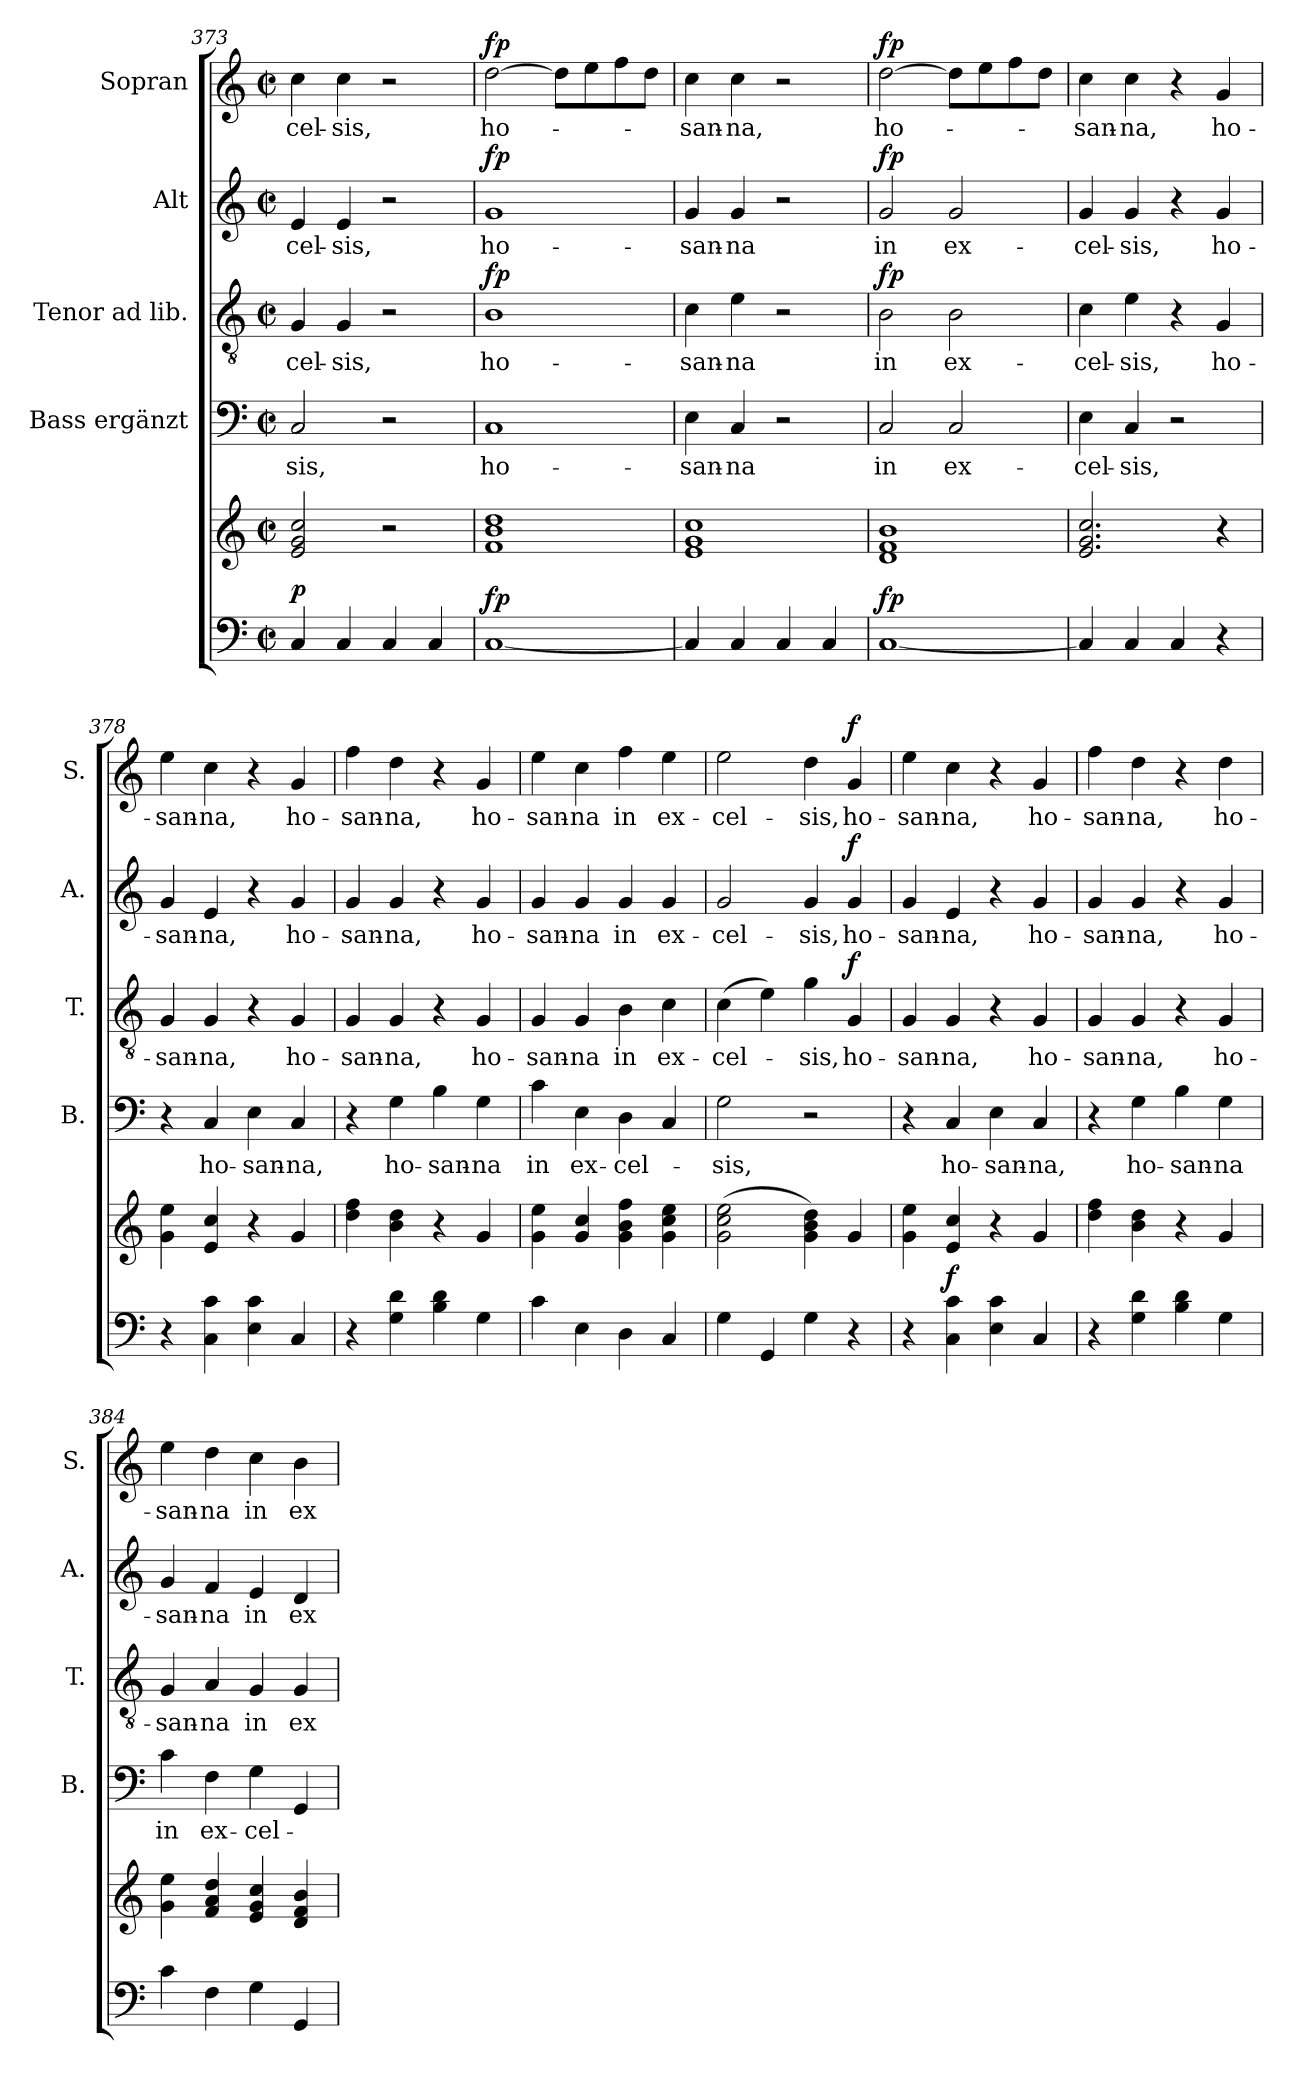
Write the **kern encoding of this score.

**kern	**kern	**dynam	**kern	**text	**kern	**text	**dynam	**kern	**text	**dynam	**kern	**text	**dynam
*part5	*part5	*part5	*part4	*part4	*part3	*part3	*part3	*part2	*part2	*part2	*part1	*part1	*part1
*staff6	*staff5	*staff5/6	*staff4	*staff4	*staff3	*staff3	*staff3	*staff2	*staff2	*staff2	*staff1	*staff1	*staff1
*	*	*	*I"Bass ergänzt	*	*I"Tenor ad lib.	*	*	*I"Alt	*	*	*I"Sopran	*	*
*	*	*	*I'B.	*	*I'T.	*	*	*I'A.	*	*	*I'S.	*	*
*clefF4	*clefG2	*	*clefF4	*	*clefGv2	*	*	*clefG2	*	*	*clefG2	*	*
*k[]	*k[]	*	*k[]	*	*k[]	*	*	*k[]	*	*	*k[]	*	*
*C:	*C:	*	*C:	*	*C:	*	*	*C:	*	*	*C:	*	*
*M2/2	*M2/2	*	*M2/2	*	*M2/2	*	*	*M2/2	*	*	*M2/2	*	*
*met(c|)	*met(c|)	*	*met(c|)	*	*met(c|)	*	*	*met(c|)	*	*	*met(c|)	*	*
=373	=373	=373	=373	=373	=373	=373	=373	=373	=373	=373	=373	=373	=373
!	!	!LO:DY:a=2	!	!LO:LY:b	!	!LO:LY:b	!	!	!LO:LY:b	!	!	!LO:LY:b	!
4C/	2e/ 2g/ 2cc/	p	2C/	-sis,	4G/	-cel-	.	4e/	-cel-	.	4cc\	-cel-	.
!	!	!	!	!	!	!LO:LY:b	!	!	!LO:LY:b	!	!	!LO:LY:b	!
4C/	.	.	.	.	4G/	-sis,	.	4e/	-sis,	.	4cc\	-sis,	.
4C/	2r	.	2r	.	2r	.	.	2r	.	.	2r	.	.
4C/	.	.	.	.	.	.	.	.	.	.	.	.	.
=374	=374	=374	=374	=374	=374	=374	=374	=374	=374	=374	=374	=374	=374
!	!	!LO:DY:a=2	!	!LO:LY:b	!	!LO:LY:b	!LO:DY:a	!	!LO:LY:b	!LO:DY:a	!	!LO:LY:b	!LO:DY:a
[1C	1f 1b 1dd	fp	1C	ho-	1B	ho-	fp	1g	ho-	fp	[2dd\	ho-	fp
.	.	.	.	.	.	.	.	.	.	.	8dd\L]	.	.
.	.	.	.	.	.	.	.	.	.	.	8ee\	.	.
.	.	.	.	.	.	.	.	.	.	.	8ff\	.	.
.	.	.	.	.	.	.	.	.	.	.	8dd\J	.	.
=375	=375	=375	=375	=375	=375	=375	=375	=375	=375	=375	=375	=375	=375
!	!	!	!	!LO:LY:b	!	!LO:LY:b	!	!	!LO:LY:b	!	!	!LO:LY:b	!
4C/]	1e 1g 1cc	.	4E\	-san-	4c\	-san-	.	4g/	-san-	.	4cc\	-san-	.
!	!	!	!	!LO:LY:b	!	!LO:LY:b	!	!	!LO:LY:b	!	!	!LO:LY:b	!
4C/	.	.	4C/	-na	4e\	-na	.	4g/	-na	.	4cc\	-na,	.
4C/	.	.	2r	.	2r	.	.	2r	.	.	2r	.	.
4C/	.	.	.	.	.	.	.	.	.	.	.	.	.
!!LO:PB:g=z
=376	=376	=376	=376	=376	=376	=376	=376	=376	=376	=376	=376	=376	=376
!	!	!LO:DY:a=2	!	!LO:LY:b	!	!LO:LY:b	!LO:DY:a	!	!LO:LY:b	!LO:DY:a	!	!LO:LY:b	!LO:DY:a
[1C	1d 1f 1b	fp	2C/	in	2B\	in	fp	2g/	in	fp	[2dd\	ho-	fp
!	!	!	!	!LO:LY:b	!	!LO:LY:b	!	!	!LO:LY:b	!	!	!	!
.	.	.	2C/	ex-	2B\	ex-	.	2g/	ex-	.	8dd\L]	.	.
.	.	.	.	.	.	.	.	.	.	.	8ee\	.	.
.	.	.	.	.	.	.	.	.	.	.	8ff\	.	.
.	.	.	.	.	.	.	.	.	.	.	8dd\J	.	.
=377	=377	=377	=377	=377	=377	=377	=377	=377	=377	=377	=377	=377	=377
!	!	!	!	!LO:LY:b	!	!LO:LY:b	!	!	!LO:LY:b	!	!	!LO:LY:b	!
4C/]	2.e/ 2.g/ 2.cc/	.	4E\	-cel-	4c\	-cel-	.	4g/	-cel-	.	4cc\	-san-	.
!	!	!	!	!LO:LY:b	!	!LO:LY:b	!	!	!LO:LY:b	!	!	!LO:LY:b	!
4C/	.	.	4C/	-sis,	4e\	-sis,	.	4g/	-sis,	.	4cc\	-na,	.
4C/	.	.	2r	.	4r	.	.	4r	.	.	4r	.	.
!	!	!	!	!	!	!LO:LY:b	!	!	!LO:LY:b	!	!	!LO:LY:b	!
4r	4r	.	.	.	4G/	ho-	.	4g/	ho-	.	4g/	ho-	.
=378	=378	=378	=378	=378	=378	=378	=378	=378	=378	=378	=378	=378	=378
!	!	!	!	!	!	!LO:LY:b	!	!	!LO:LY:b	!	!	!LO:LY:b	!
4r	4g\ 4ee\	.	4r	.	4G/	-san-	.	4g/	-san-	.	4ee\	-san-	.
!	!	!	!	!LO:LY:b	!	!LO:LY:b	!	!	!LO:LY:b	!	!	!LO:LY:b	!
4C\ 4c\	4e/ 4cc/	.	4C/	ho-	4G/	-na,	.	4e/	-na,	.	4cc\	-na,	.
!	!	!	!	!LO:LY:b	!	!	!	!	!	!	!	!	!
4E\ 4c\	4r	.	4E\	-san-	4r	.	.	4r	.	.	4r	.	.
!	!	!	!	!LO:LY:b	!	!LO:LY:b	!	!	!LO:LY:b	!	!	!LO:LY:b	!
4C/	4g/	.	4C/	-na,	4G/	ho-	.	4g/	ho-	.	4g/	ho-	.
=379	=379	=379	=379	=379	=379	=379	=379	=379	=379	=379	=379	=379	=379
!	!	!	!	!	!	!LO:LY:b	!	!	!LO:LY:b	!	!	!LO:LY:b	!
4r	4dd\ 4ff\	.	4r	.	4G/	-san-	.	4g/	-san-	.	4ff\	-san-	.
!	!	!	!	!LO:LY:b	!	!LO:LY:b	!	!	!LO:LY:b	!	!	!LO:LY:b	!
4G\ 4d\	4b\ 4dd\	.	4G\	ho-	4G/	-na,	.	4g/	-na,	.	4dd\	-na,	.
!	!	!	!	!LO:LY:b	!	!	!	!	!	!	!	!	!
4B\ 4d\	4r	.	4B\	-san-	4r	.	.	4r	.	.	4r	.	.
!	!	!	!	!LO:LY:b	!	!LO:LY:b	!	!	!LO:LY:b	!	!	!LO:LY:b	!
4G\	4g/	.	4G\	-na	4G/	ho-	.	4g/	ho-	.	4g/	ho-	.
=380	=380	=380	=380	=380	=380	=380	=380	=380	=380	=380	=380	=380	=380
!	!	!	!	!LO:LY:b	!	!LO:LY:b	!	!	!LO:LY:b	!	!	!LO:LY:b	!
4c\	4g\ 4ee\	.	4c\	in	4G/	-san-	.	4g/	-san-	.	4ee\	-san-	.
!	!	!	!	!LO:LY:b	!	!LO:LY:b	!	!	!LO:LY:b	!	!	!LO:LY:b	!
4E\	4g/ 4cc/	.	4E\	ex-	4G/	-na	.	4g/	-na	.	4cc\	-na	.
!	!	!	!	!LO:LY:b	!	!LO:LY:b	!	!	!LO:LY:b	!	!	!LO:LY:b	!
4D\	4g\ 4b\ 4ff\	.	4D\	-cel-	4B\	in	.	4g/	in	.	4ff\	in	.
!	!	!	!	!	!	!LO:LY:b	!	!	!LO:LY:b	!	!	!LO:LY:b	!
4C/	4g\ 4cc\ 4ee\	.	4C/	.	4c\	ex-	.	4g/	ex-	.	4ee\	ex-	.
=381	=381	=381	=381	=381	=381	=381	=381	=381	=381	=381	=381	=381	=381
!	!	!	!	!LO:LY:b	!	!LO:LY:b	!	!	!LO:LY:b	!	!	!LO:LY:b	!
4G\	(>2g\ 2cc\ 2ee\	.	2G\	-sis,	(>4c\	-cel-	.	2g/	-cel-	.	2ee\	-cel-	.
4GG/	.	.	.	.	4e\)	.	.	.	.	.	.	.	.
!	!	!	!	!	!	!LO:LY:b	!	!	!LO:LY:b	!	!	!LO:LY:b	!
4G\	4g\ 4b\ 4dd\)	.	2r	.	4g\	-sis,	.	4g/	-sis,	.	4dd\	-sis,	.
!	!	!	!	!	!	!LO:LY:b	!LO:DY:a	!	!LO:LY:b	!LO:DY:a	!	!LO:LY:b	!LO:DY:a
4r	4g/	.	.	.	4G/	ho-	f	4g/	ho-	f	4g/	ho-	f
!!LO:LB:g=z
=382	=382	=382	=382	=382	=382	=382	=382	=382	=382	=382	=382	=382	=382
!	!	!	!	!	!	!LO:LY:b	!	!	!LO:LY:b	!	!	!LO:LY:b	!
4r	4g\ 4ee\	.	4r	.	4G/	-san-	.	4g/	-san-	.	4ee\	-san-	.
!	!	!LO:DY:a=2	!	!LO:LY:b	!	!LO:LY:b	!	!	!LO:LY:b	!	!	!LO:LY:b	!
4C\ 4c\	4e/ 4cc/	f	4C/	ho-	4G/	-na,	.	4e/	-na,	.	4cc\	-na,	.
!	!	!	!	!LO:LY:b	!	!	!	!	!	!	!	!	!
4E\ 4c\	4r	.	4E\	-san-	4r	.	.	4r	.	.	4r	.	.
!	!	!	!	!LO:LY:b	!	!LO:LY:b	!	!	!LO:LY:b	!	!	!LO:LY:b	!
4C/	4g/	.	4C/	-na,	4G/	ho-	.	4g/	ho-	.	4g/	ho-	.
=383	=383	=383	=383	=383	=383	=383	=383	=383	=383	=383	=383	=383	=383
!	!	!	!	!	!	!LO:LY:b	!	!	!LO:LY:b	!	!	!LO:LY:b	!
4r	4dd\ 4ff\	.	4r	.	4G/	-san-	.	4g/	-san-	.	4ff\	-san-	.
!	!	!	!	!LO:LY:b	!	!LO:LY:b	!	!	!LO:LY:b	!	!	!LO:LY:b	!
4G\ 4d\	4b\ 4dd\	.	4G\	ho-	4G/	-na,	.	4g/	-na,	.	4dd\	-na,	.
!	!	!	!	!LO:LY:b	!	!	!	!	!	!	!	!	!
4B\ 4d\	4r	.	4B\	-san-	4r	.	.	4r	.	.	4r	.	.
!	!	!	!	!LO:LY:b	!	!LO:LY:b	!	!	!LO:LY:b	!	!	!LO:LY:b	!
4G\	4g/	.	4G\	-na	4G/	ho-	.	4g/	ho-	.	4dd\	ho-	.
=384	=384	=384	=384	=384	=384	=384	=384	=384	=384	=384	=384	=384	=384
!	!	!	!	!LO:LY:b	!	!LO:LY:b	!	!	!LO:LY:b	!	!	!LO:LY:b	!
4c\	4g\ 4ee\	.	4c\	in	4G/	-san-	.	4g/	-san-	.	4ee\	-san-	.
!	!	!	!	!LO:LY:b	!	!LO:LY:b	!	!	!LO:LY:b	!	!	!LO:LY:b	!
4F\	4f/ 4a/ 4dd/	.	4F\	ex-	4A/	-na	.	4f/	-na	.	4dd\	-na	.
!	!	!	!	!LO:LY:b	!	!LO:LY:b	!	!	!LO:LY:b	!	!	!LO:LY:b	!
4G\	4e/ 4g/ 4cc/	.	4G\	-cel-	4G/	in	.	4e/	in	.	4cc\	in	.
!	!	!	!	!	!	!LO:LY:b	!	!	!LO:LY:b	!	!	!LO:LY:b	!
4GG/	4d/ 4f/ 4b/	.	4GG/	.	4G/	ex-	.	4d/	ex-	.	4b\	ex-	.
=	=	=	=	=	=	=	=	=	=	=	=	=	=
*-	*-	*-	*-	*-	*-	*-	*-	*-	*-	*-	*-	*-	*-
